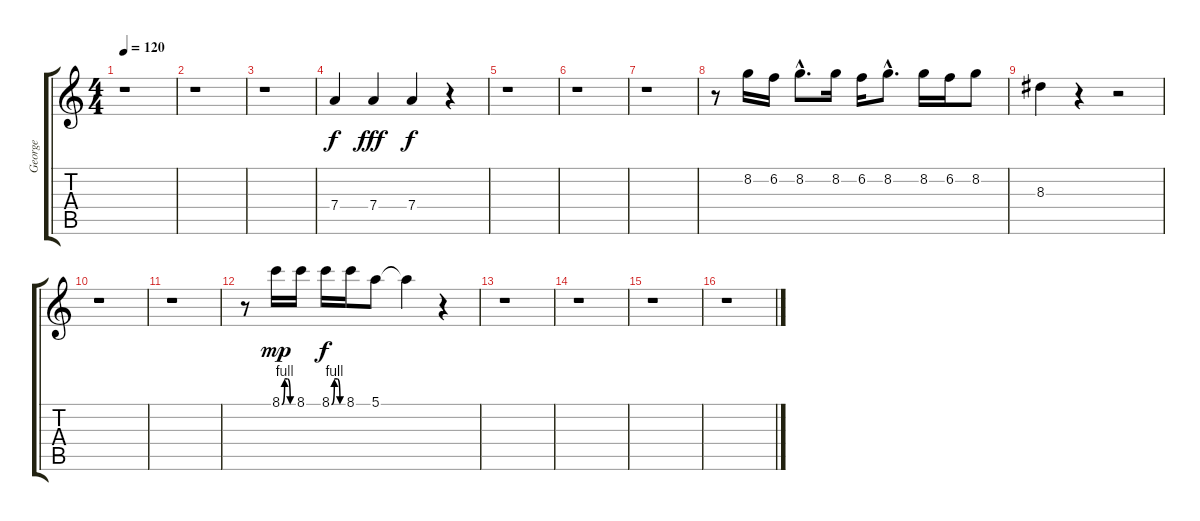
\track ("George" "George") {instrument distortionguitar}
\staff {score tabs}
\tuning (E4 B3 G3 D3 A2 E2) {hide}
\ts (4 4)
\tempo 120
\clef g2
\ks c
r.1{dy f} |
r.1 |
r.1 |
7.4.4 7.4.4{dy fff} 7.4.4{dy f} r.4 |
r.1 |
r.1 |
r.1 |
r.8 8.2.16 6.2.16 8.2{hac}.8{d} 8.2.16 6.2.16 8.2{hac}.8{d} 8.2.16 6.2.16 8.2.8 |
8.3.4 r.4 r.2 |
r.1 |
r.1 |
r.8 8.1{be (custom 0 0 15 4 30 4 45 0 60 0)}.16{dy mp} 8.1.16 8.1{be (custom 0 0 15 4 30 4 45 0 60 0)}.16{dy f} 8.1.16 5.1.8 5.1{t}.4 r.4 |
r.1 |
r.1 |
r.1 |
r.1
